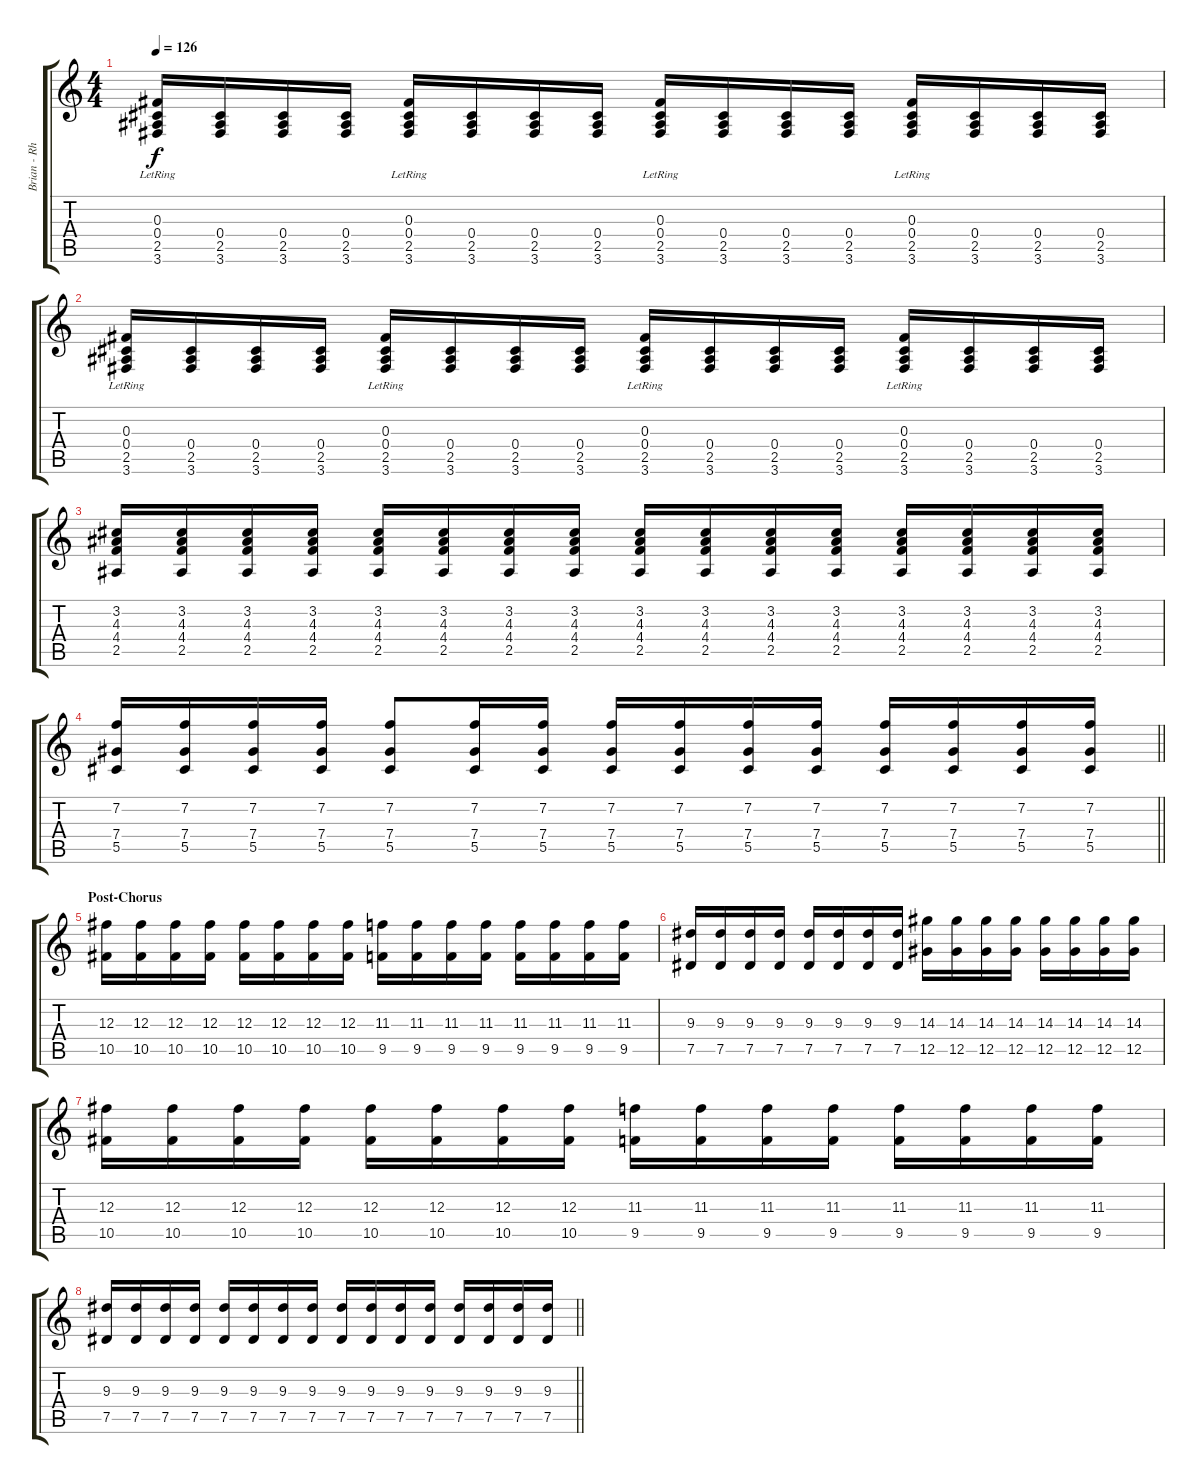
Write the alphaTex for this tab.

\track ("Brian - Rhythm Guitar" "Brian - Rh") {instrument acousticguitarsteel}
\staff {score tabs}
\tuning (Eb4 Bb3 Gb3 Db3 Ab2 Eb2) {hide}
\ts (4 4)
\tempo 126
\clef g2
\ks c
(0.3{lr} 0.4 2.5 3.6).16{dy f} (0.4 2.5 3.6).16 (0.4 2.5 3.6).16 (0.4 2.5 3.6).16 (0.3{lr} 0.4 2.5 3.6).16 (0.4 2.5 3.6).16 (0.4 2.5 3.6).16 (0.4 2.5 3.6).16 (0.3{lr} 0.4 2.5 3.6).16 (0.4 2.5 3.6).16 (0.4 2.5 3.6).16 (0.4 2.5 3.6).16 (0.3{lr} 0.4 2.5 3.6).16 (0.4 2.5 3.6).16 (0.4 2.5 3.6).16 (0.4 2.5 3.6).16 |
(0.3{lr} 0.4 2.5 3.6).16 (0.4 2.5 3.6).16 (0.4 2.5 3.6).16 (0.4 2.5 3.6).16 (0.3{lr} 0.4 2.5 3.6).16 (0.4 2.5 3.6).16 (0.4 2.5 3.6).16 (0.4 2.5 3.6).16 (0.3{lr} 0.4 2.5 3.6).16 (0.4 2.5 3.6).16 (0.4 2.5 3.6).16 (0.4 2.5 3.6).16 (0.3{lr} 0.4 2.5 3.6).16 (0.4 2.5 3.6).16 (0.4 2.5 3.6).16 (0.4 2.5 3.6).16 |
(3.2 4.3 4.4 2.5).16 (3.2 4.3 4.4 2.5).16 (3.2 4.3 4.4 2.5).16 (3.2 4.3 4.4 2.5).16 (3.2 4.3 4.4 2.5).16 (3.2 4.3 4.4 2.5).16 (3.2 4.3 4.4 2.5).16 (3.2 4.3 4.4 2.5).16 (3.2 4.3 4.4 2.5).16 (3.2 4.3 4.4 2.5).16 (3.2 4.3 4.4 2.5).16 (3.2 4.3 4.4 2.5).16 (3.2 4.3 4.4 2.5).16 (3.2 4.3 4.4 2.5).16 (3.2 4.3 4.4 2.5).16 (3.2 4.3 4.4 2.5).16 |
\barLineRight lightlight
(7.2 7.4 5.5).16 (7.2 7.4 5.5).16 (7.2 7.4 5.5).16 (7.2 7.4 5.5).16 (7.2 7.4 5.5).8 (7.2 7.4 5.5).16 (7.2 7.4 5.5).16 (7.2 7.4 5.5).16 (7.2 7.4 5.5).16 (7.2 7.4 5.5).16 (7.2 7.4 5.5).16 (7.2 7.4 5.5).16 (7.2 7.4 5.5).16 (7.2 7.4 5.5).16 (7.2 7.4 5.5).16 |
\section ("" "Post-Chorus")
(12.3 10.5).16 (12.3 10.5).16 (12.3 10.5).16 (12.3 10.5).16 (12.3 10.5).16 (12.3 10.5).16 (12.3 10.5).16 (12.3 10.5).16 (11.3 9.5).16 (11.3 9.5).16 (11.3 9.5).16 (11.3 9.5).16 (11.3 9.5).16 (11.3 9.5).16 (11.3 9.5).16 (11.3 9.5).16 |
(9.3 7.5).16 (9.3 7.5).16 (9.3 7.5).16 (9.3 7.5).16 (9.3 7.5).16 (9.3 7.5).16 (9.3 7.5).16 (9.3 7.5).16 (14.3 12.5).16 (14.3 12.5).16 (14.3 12.5).16 (14.3 12.5).16 (14.3 12.5).16 (14.3 12.5).16 (14.3 12.5).16 (14.3 12.5).16 |
(12.3 10.5).16 (12.3 10.5).16 (12.3 10.5).16 (12.3 10.5).16 (12.3 10.5).16 (12.3 10.5).16 (12.3 10.5).16 (12.3 10.5).16 (11.3 9.5).16 (11.3 9.5).16 (11.3 9.5).16 (11.3 9.5).16 (11.3 9.5).16 (11.3 9.5).16 (11.3 9.5).16 (11.3 9.5).16 |
\barLineRight lightlight
(9.3 7.5).16 (9.3 7.5).16 (9.3 7.5).16 (9.3 7.5).16 (9.3 7.5).16 (9.3 7.5).16 (9.3 7.5).16 (9.3 7.5).16 (9.3 7.5).16 (9.3 7.5).16 (9.3 7.5).16 (9.3 7.5).16 (9.3 7.5).16 (9.3 7.5).16 (9.3 7.5).16 (9.3 7.5).16
